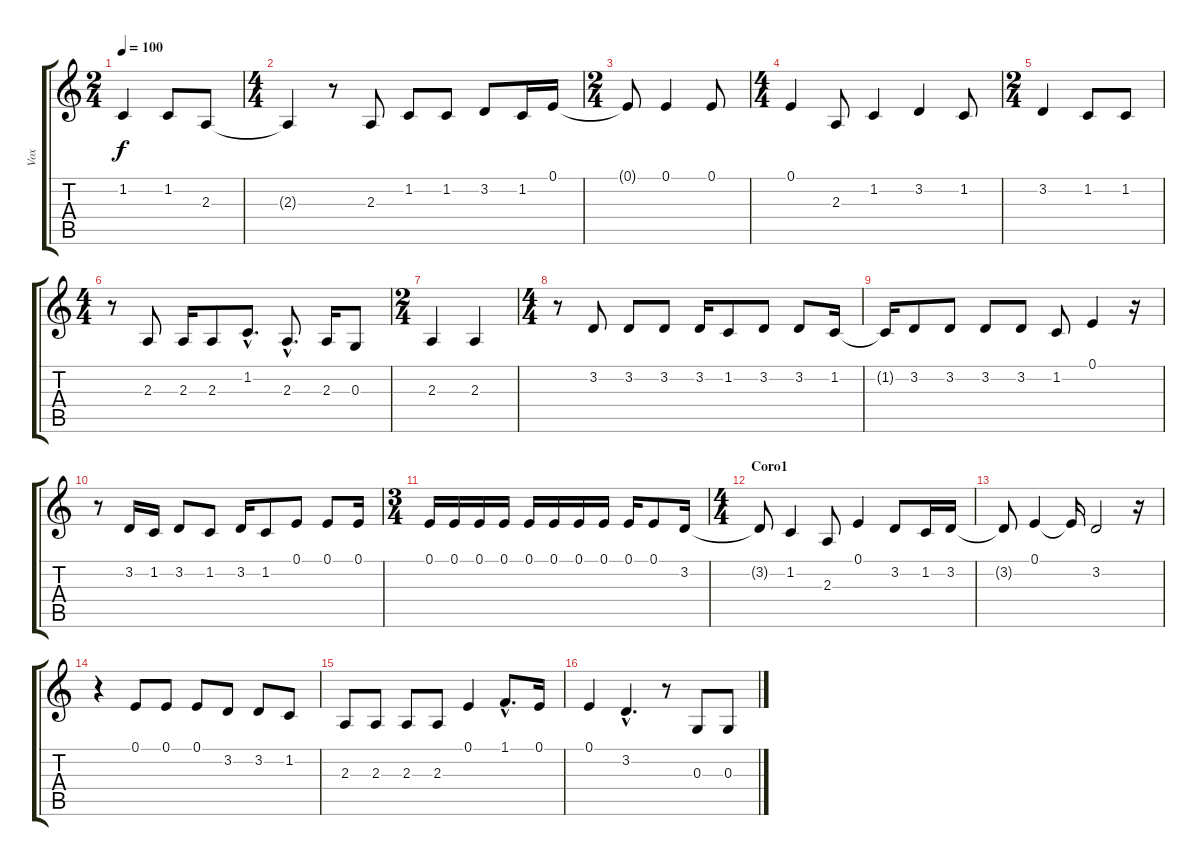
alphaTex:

\track ("Vox" "Vox") {instrument harmonica}
\staff {score tabs}
\tuning (E4 B3 G3 D3 A2 E2) {hide}
\ts (2 4)
\tempo 100
\clef g2
\ks c
1.2.4{dy f} 1.2.8 2.3.8 |
\ts (4 4)
2.3{t}.4 r.8 2.3.8 1.2.8 1.2.8 3.2.8 1.2.16 0.1.16 |
\ts (2 4)
0.1{t}.8 0.1.4 0.1.8 |
\ts (4 4)
0.1.4 2.3.8 1.2.4 3.2.4 1.2.8 |
\ts (2 4)
3.2.4 1.2.8 1.2.8 |
\ts (4 4)
r.8 2.3.8 2.3.16 2.3.8 1.2{hac}.8{d} 2.3{hac}.8{d} 2.3.16 0.3.8 |
\ts (2 4)
2.3.4 2.3.4 |
\ts (4 4)
r.8 3.2.8 3.2.8 3.2.8 3.2.16 1.2.8 3.2.8 3.2.8 1.2.16 |
1.2{t}.16 3.2.8 3.2.8 3.2.8 3.2.8 1.2.8 0.1.4 r.16 |
r.8 3.2.16 1.2.16 3.2.8 1.2.8 3.2.16 1.2.8 0.1.8 0.1.8 0.1.16 |
\ts (3 4)
0.1.16 0.1.16 0.1.16 0.1.16 0.1.16 0.1.16 0.1.16 0.1.16 0.1.16 0.1.8 3.2.16 |
\ts (4 4)
\section ("" "Coro1")
3.2{t}.8 1.2.4 2.3.8 0.1.4 3.2.8 1.2.16 3.2.16 |
3.2{t}.8 0.1.4 0.1{t}.16 3.2.2 r.16 |
r.4 0.1.8 0.1.8 0.1.8 3.2.8 3.2.8 1.2.8 |
2.3.8 2.3.8 2.3.8 2.3.8 0.1.4 1.1{hac}.8{d} 0.1.16 |
0.1.4 3.2{hac}.4{d} r.8 0.3.8 0.3.8
